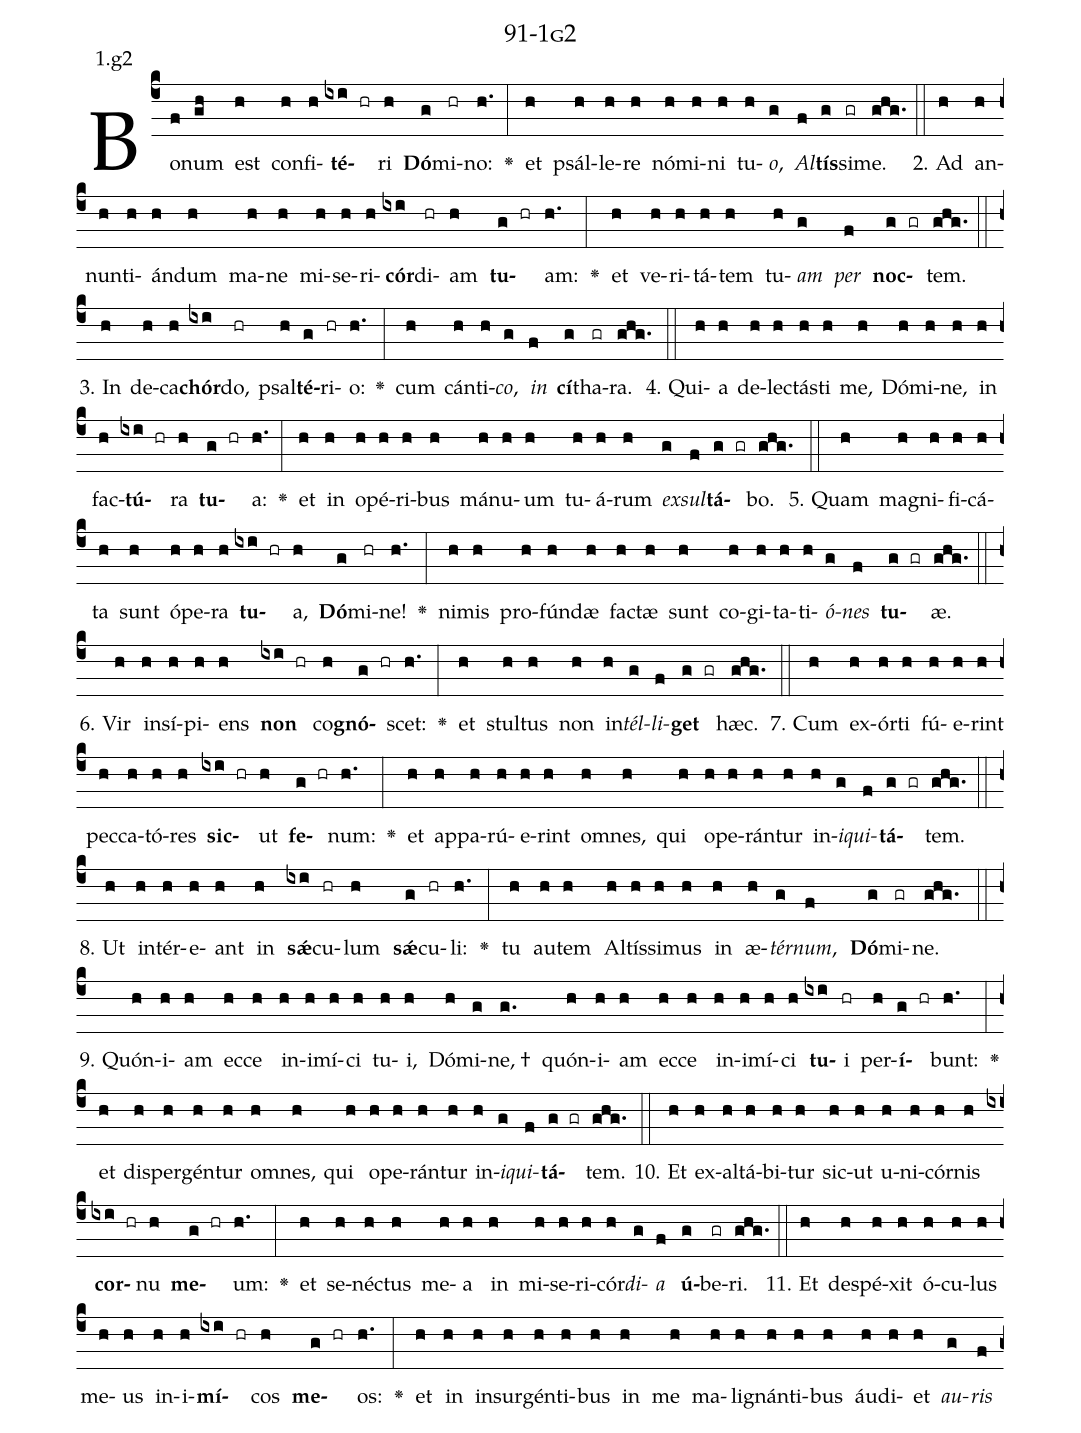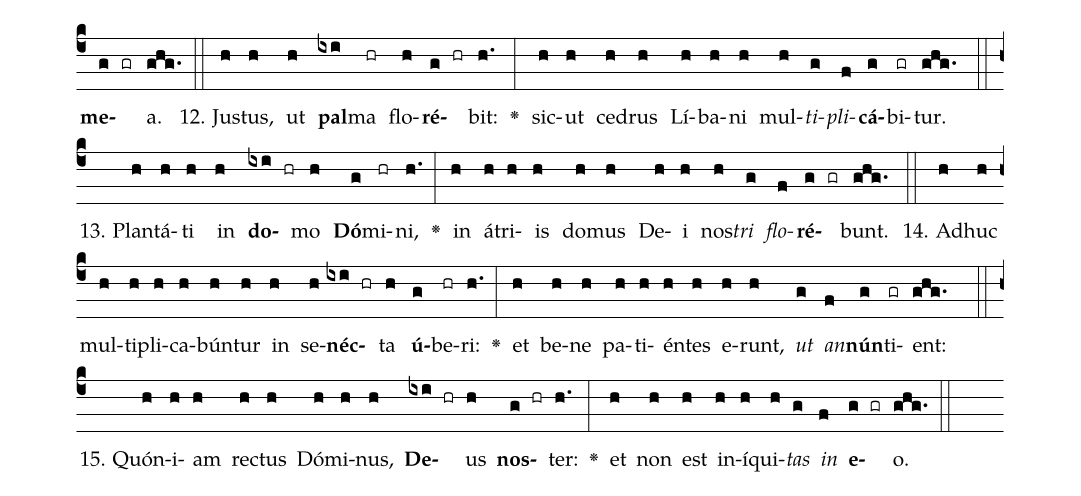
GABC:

name: 91-1g2;
annotation: 1.g2;
%%
(c4)Bo(f)num(gh) est(h) con(h)fi(h)<b>té</b>(ixi hr)ri(h) <b>Dó</b>(g)mi(hr)no:(h.) <v>\greheightstar</v>(:) et(h) psál(h)le(h)re(h) nó(h)mi(h)ni(h) tu(h)<i>o</i>,(g) <i>Al</i>(f)<b>tís</b>(g)si(gr)me.(ghg.) (::)
2. Ad(h) an(h)nun(h)ti(h)án(h)dum(h) ma(h)ne(h) mi(h)se(h)ri(h)<b>cór</b>(ixi)di(hr)am(h) <b>tu</b>(g hr)am:(h.) <v>\greheightstar</v>(:) et(h) ve(h)ri(h)tá(h)tem(h) tu(h)<i>am</i>(g) <i>per</i>(f) <b>noc</b>(g gr)tem.(ghg.) (::)
3. In(h) de(h)ca(h)<b>chór</b>(ixi)do,(hr) psal(h)<b>té</b>(g)ri(hr)o:(h.) <v>\greheightstar</v>(:) cum(h) cán(h)ti(h)<i>co</i>,(g) <i>in</i>(f) <b>cí</b>(g)tha(gr)ra.(ghg.) (::)
4. Qui(h)a(h) de(h)lec(h)tás(h)ti(h) me,(h) Dó(h)mi(h)ne,(h) in(h) fac(h)<b>tú</b>(ixi hr)ra(h) <b>tu</b>(g hr)a:(h.) <v>\greheightstar</v>(:) et(h) in(h) o(h)pé(h)ri(h)bus(h) má(h)nu(h)um(h) tu(h)á(h)rum(h) <i>ex</i>(g)<i>sul</i>(f)<b>tá</b>(g gr)bo.(ghg.) (::)
5. Quam(h) ma(h)gni(h)fi(h)cá(h)ta(h) sunt(h) ó(h)pe(h)ra(h) <b>tu</b>(ixi hr)a,(h) <b>Dó</b>(g)mi(hr)ne!(h.) <v>\greheightstar</v>(:) ni(h)mis(h) pro(h)fún(h)dæ(h) fac(h)tæ(h) sunt(h) co(h)gi(h)ta(h)ti(h)<i>ó</i>(g)<i>nes</i>(f) <b>tu</b>(g gr)æ.(ghg.) (::)
6. Vir(h) in(h)sí(h)pi(h)ens(h) <b>non</b>(ixi hr) co(h)<b>gnó</b>(g hr)scet:(h.) <v>\greheightstar</v>(:) et(h) stul(h)tus(h) non(h) in(h)<i>tél</i>(g)<i>li</i>(f)<b>get</b>(g gr) hæc.(ghg.) (::)
7. Cum(h) ex(h)ór(h)ti(h) fú(h)e(h)rint(h) pec(h)ca(h)tó(h)res(h) <b>sic</b>(ixi hr)ut(h) <b>fe</b>(g hr)num:(h.) <v>\greheightstar</v>(:) et(h) ap(h)pa(h)rú(h)e(h)rint(h) om(h)nes,(h) qui(h) o(h)pe(h)rán(h)tur(h) in(h)<i>i</i>(g)<i>qui</i>(f)<b>tá</b>(g gr)tem.(ghg.) (::)
8. Ut(h) in(h)tér(h)e(h)ant(h) in(h) <b>sǽ</b>(ixi)cu(hr)lum(h) <b>sǽ</b>(g)cu(hr)li:(h.) <v>\greheightstar</v>(:) tu(h) au(h)tem(h) Al(h)tís(h)si(h)mus(h) in(h) æ(h)<i>tér</i>(g)<i>num</i>,(f) <b>Dó</b>(g)mi(gr)ne.(ghg.) (::)
9. Quón(h)i(h)am(h) ec(h)ce(h) in(h)i(h)mí(h)ci(h) tu(h)i,(h) Dó(h)mi(g)ne, †(g.) quón(h)i(h)am(h) ec(h)ce(h) in(h)i(h)mí(h)ci(h) <b>tu</b>(ixi)i(hr) per(h)<b>í</b>(g hr)bunt:(h.) <v>\greheightstar</v>(:) et(h) di(h)sper(h)gén(h)tur(h) om(h)nes,(h) qui(h) o(h)pe(h)rán(h)tur(h) in(h)<i>i</i>(g)<i>qui</i>(f)<b>tá</b>(g gr)tem.(ghg.) (::)
10. Et(h) ex(h)al(h)tá(h)bi(h)tur(h) sic(h)ut(h) u(h)ni(h)cór(h)nis(h) <b>cor</b>(ixi hr)nu(h) <b>me</b>(g hr)um:(h.) <v>\greheightstar</v>(:) et(h) se(h)néc(h)tus(h) me(h)a(h) in(h) mi(h)se(h)ri(h)cór(h)<i>di</i>(g)<i>a</i>(f) <b>ú</b>(g)be(gr)ri.(ghg.) (::)
11. Et(h) de(h)spé(h)xit(h) ó(h)cu(h)lus(h) me(h)us(h) in(h)i(h)<b>mí</b>(ixi hr)cos(h) <b>me</b>(g hr)os:(h.) <v>\greheightstar</v>(:) et(h) in(h) in(h)sur(h)gén(h)ti(h)bus(h) in(h) me(h) ma(h)li(h)gnán(h)ti(h)bus(h) áu(h)di(h)et(h) <i>au</i>(g)<i>ris</i>(f) <b>me</b>(g gr)a.(ghg.) (::)
12. Jus(h)tus,(h) ut(h) <b>pal</b>(ixi)ma(hr) flo(h)<b>ré</b>(g hr)bit:(h.) <v>\greheightstar</v>(:) sic(h)ut(h) ce(h)drus(h) Lí(h)ba(h)ni(h) mul(h)<i>ti</i>(g)<i>pli</i>(f)<b>cá</b>(g)bi(gr)tur.(ghg.) (::)
13. Plan(h)tá(h)ti(h) in(h) <b>do</b>(ixi hr)mo(h) <b>Dó</b>(g)mi(hr)ni,(h.) <v>\greheightstar</v>(:) in(h) á(h)tri(h)is(h) do(h)mus(h) De(h)i(h) nos(h)<i>tri</i>(g) <i>flo</i>(f)<b>ré</b>(g gr)bunt.(ghg.) (::)
14. Ad(h)huc(h) mul(h)ti(h)pli(h)ca(h)bún(h)tur(h) in(h) se(h)<b>néc</b>(ixi hr)ta(h) <b>ú</b>(g)be(hr)ri:(h.) <v>\greheightstar</v>(:) et(h) be(h)ne(h) pa(h)ti(h)én(h)tes(h) e(h)runt,(h) <i>ut</i>(g) <i>an</i>(f)<b>nún</b>(g)ti(gr)ent:(ghg.) (::)
15. Quón(h)i(h)am(h) rec(h)tus(h) Dó(h)mi(h)nus,(h) <b>De</b>(ixi hr)us(h) <b>nos</b>(g hr)ter:(h.) <v>\greheightstar</v>(:) et(h) non(h) est(h) in(h)í(h)qui(h)<i>tas</i>(g) <i>in</i>(f) <b>e</b>(g gr)o.(ghg.) (::)
